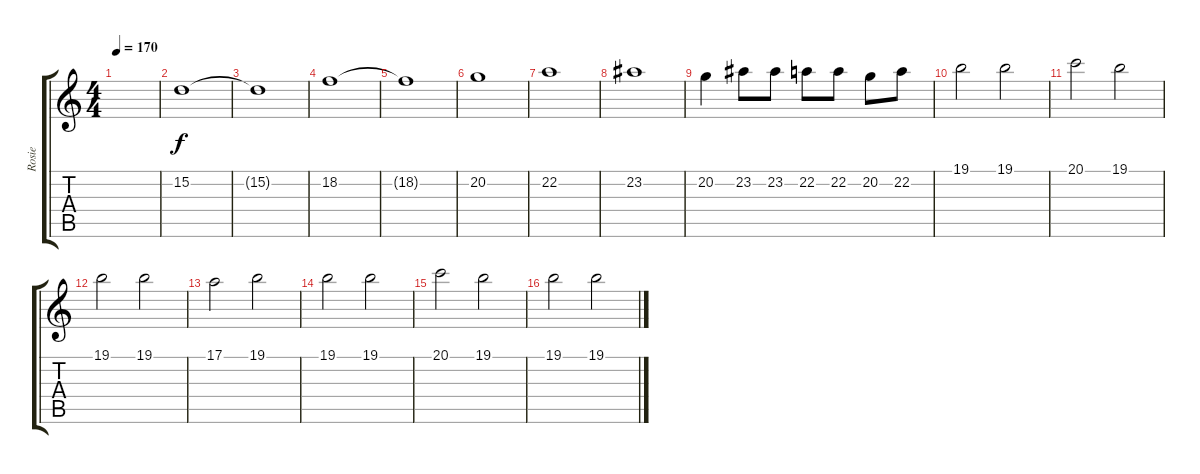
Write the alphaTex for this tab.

\track ("Rosie" "Rosie") {instrument stringensemble1}
\staff {score tabs}
\tuning (E4 B3 G3 D3 A2 D2) {hide}
\ts (4 4)
\tempo 170
\clef g2
\ks c
|
15.2.1{volume 14} |
15.2{t}.1 |
18.2.1 |
18.2{t}.1 |
20.2.1 |
22.2.1 |
23.2.1 |
20.2.4 23.2.8 23.2.8 22.2.8 22.2.8 20.2.8 22.2.8 |
19.1.2{volume 16} 19.1.2 |
20.1.2 19.1.2 |
19.1.2 19.1.2 |
17.1.2 19.1.2 |
19.1.2 19.1.2 |
20.1.2 19.1.2 |
19.1.2 19.1.2
